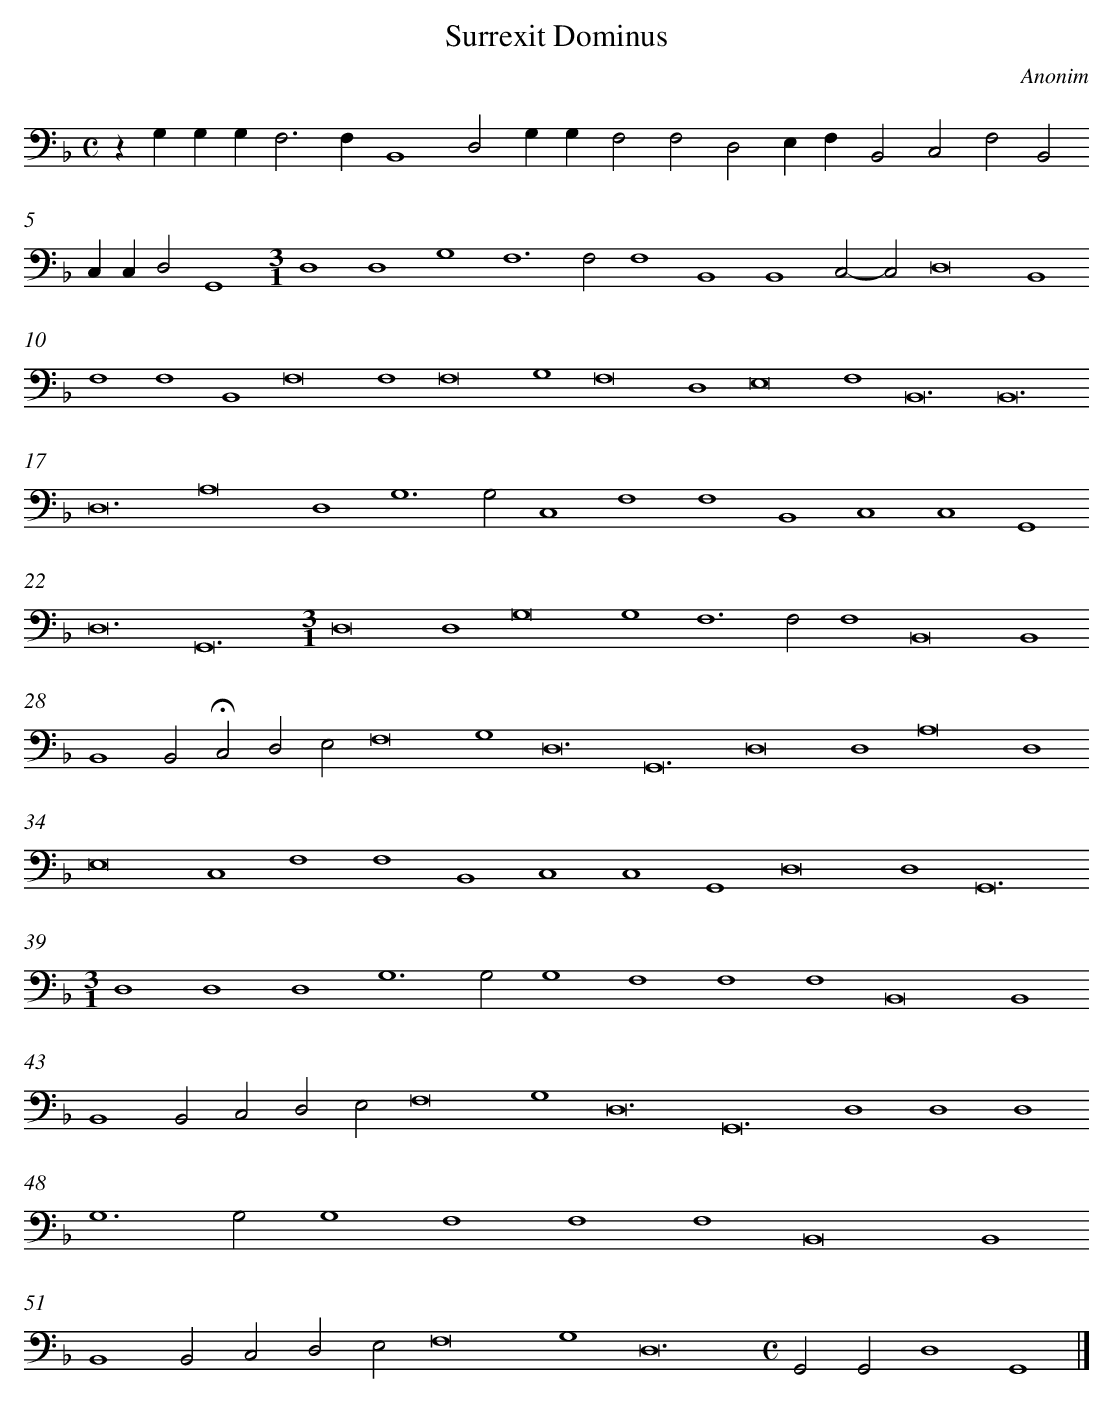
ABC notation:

X:1
T: Surrexit Dominus
C: Anonim
L: 1/4
M: C
K: F clef=bass
zG,G,G,2<F,2F, [|]
B,,4D,2G,G, [|]
F,2F,2D,2E,F, [|]
B,,2C,2F,2B,,2 [|]
C,C,D,2G,,4 [|]
[M:3/1]D,4D,4G,4 [|]
F,4>F,4F,4 [|]
B,,4B,,4C,2-C,2 [|]
D,8B,,4 [|]
F,4F,4B,,4 [|]
F,8F,4 [|]
F,8G,4 [|]
F,8D,4 [|]
E,8F,4 [|]
B,,12 [|]
B,,12 [|]
D,12 [|]
A,8D,4 [|]
G,4>G,4C,4 [|]
F,4F,4B,,4 [|]
C,4C,4G,,4 [|]
D,12 [|]
G,,12 [|]
[M:3/1]D,8D,4 [|]
G,8G,4 [|]
F,4>F,4F,4 [|]
B,,8B,,4 [|]
B,,4B,,2!fermata!C,2D,2E,2 [|]
F,8G,4 [|]
D,12 [|]
G,,12 [|]
D,8D,4 [|]
A,8D,4 [|]
E,8C,4 [|]
F,4F,4B,,4 [|]
C,4C,4G,,4 [|]
D,8D,4 [|]
G,,12 [|]
[M:3/1]D,4D,4D,4 [|]
G,4>G,4G,4 [|]
F,4F,4F,4 [|]
B,,8B,,4 [|]
B,,4B,,2C,2D,2E,2 [|]
F,8G,4 [|]
D,12 [|]
G,,12 [|]
D,4D,4D,4 [|]
G,4>G,4G,4 [|]
F,4F,4F,4 [|]
B,,8B,,4 [|]
B,,4B,,2C,2D,2E,2 [|]
F,8G,4 [|]
D,12 [|]
[M:C]G,,2G,,2D,4 [|]
G,,4 |]
